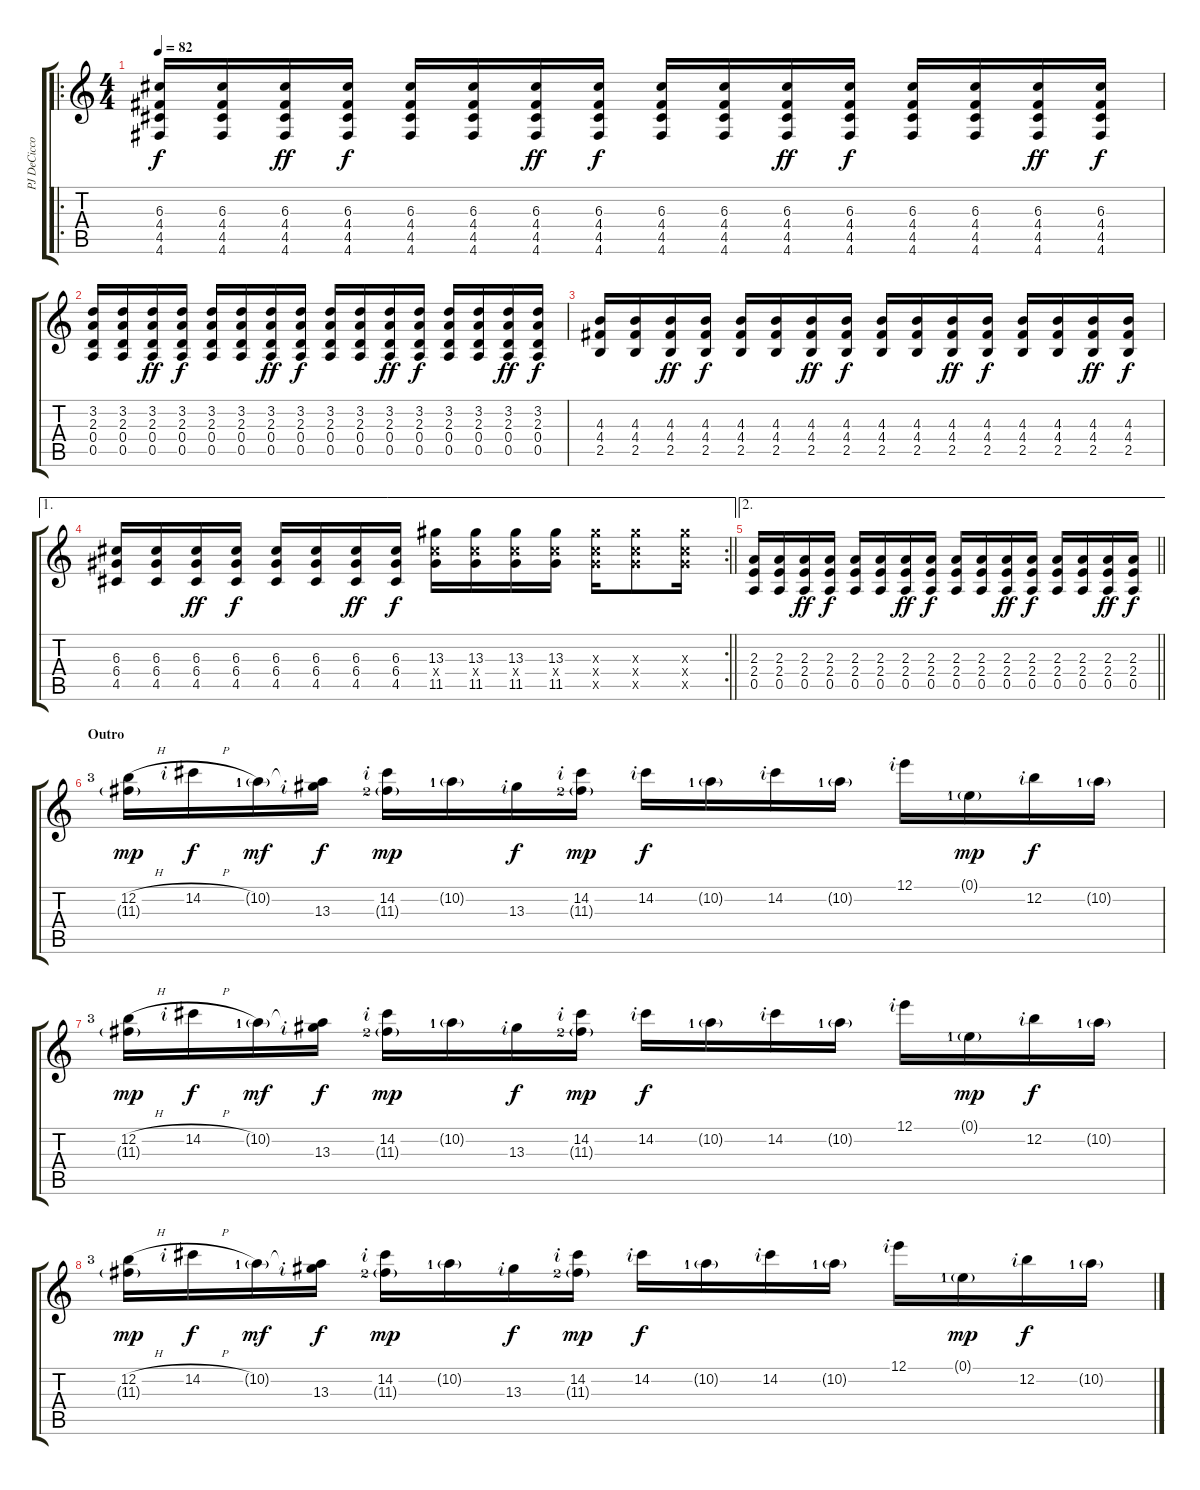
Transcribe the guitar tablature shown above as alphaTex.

\track ("PJ DeCicco" "PJ DeCicco") {instrument distortionguitar}
\staff {score tabs}
\tuning (E4 B3 G3 D3 A2 D2) {hide}
\ro
\ts (4 4)
\tempo 82
\clef g2
\ks c
(6.3 4.4 4.5 4.6).16{dy f} (6.3 4.4 4.5 4.6).16 (6.3 4.4 4.5 4.6).16{dy ff} (6.3 4.4 4.5 4.6).16{dy f} (6.3 4.4 4.5 4.6).16 (6.3 4.4 4.5 4.6).16 (6.3 4.4 4.5 4.6).16{dy ff} (6.3 4.4 4.5 4.6).16{dy f} (6.3 4.4 4.5 4.6).16 (6.3 4.4 4.5 4.6).16 (6.3 4.4 4.5 4.6).16{dy ff} (6.3 4.4 4.5 4.6).16{dy f} (6.3 4.4 4.5 4.6).16 (6.3 4.4 4.5 4.6).16 (6.3 4.4 4.5 4.6).16{dy ff} (6.3 4.4 4.5 4.6).16{dy f} |
(3.2 2.3 0.4 0.5).16 (3.2 2.3 0.4 0.5).16 (3.2 2.3 0.4 0.5).16{dy ff} (3.2 2.3 0.4 0.5).16{dy f} (3.2 2.3 0.4 0.5).16 (3.2 2.3 0.4 0.5).16 (3.2 2.3 0.4 0.5).16{dy ff} (3.2 2.3 0.4 0.5).16{dy f} (3.2 2.3 0.4 0.5).16 (3.2 2.3 0.4 0.5).16 (3.2 2.3 0.4 0.5).16{dy ff} (3.2 2.3 0.4 0.5).16{dy f} (3.2 2.3 0.4 0.5).16 (3.2 2.3 0.4 0.5).16 (3.2 2.3 0.4 0.5).16{dy ff} (3.2 2.3 0.4 0.5).16{dy f} |
(4.3 4.4 2.5).16 (4.3 4.4 2.5).16 (4.3 4.4 2.5).16{dy ff} (4.3 4.4 2.5).16{dy f} (4.3 4.4 2.5).16 (4.3 4.4 2.5).16 (4.3 4.4 2.5).16{dy ff} (4.3 4.4 2.5).16{dy f} (4.3 4.4 2.5).16 (4.3 4.4 2.5).16 (4.3 4.4 2.5).16{dy ff} (4.3 4.4 2.5).16{dy f} (4.3 4.4 2.5).16 (4.3 4.4 2.5).16 (4.3 4.4 2.5).16{dy ff} (4.3 4.4 2.5).16{dy f} |
\ae 1
\rc 2
\barLineRight lightlight
(6.3 6.4 4.5).16 (6.3 6.4 4.5).16 (6.3 6.4 4.5).16{dy ff} (6.3 6.4 4.5).16{dy f} (6.3 6.4 4.5).16 (6.3 6.4 4.5).16 (6.3 6.4 4.5).16{dy ff} (6.3 6.4 4.5).16{dy f} (13.3 11.4{x} 11.5).16 (13.3 11.4{x} 11.5).16 (13.3 11.4{x} 11.5).16 (13.3 11.4{x} 11.5).16 (13.3{x} 11.4{x} 11.5{x}).16 (13.3{x} 11.4{x} 11.5{x}).8 (13.3{x} 11.4{x} 11.5{x}).16 |
\ae 2
\barLineRight lightlight
(2.3 2.4 0.5).16 (2.3 2.4 0.5).16 (2.3 2.4 0.5).16{dy ff} (2.3 2.4 0.5).16{dy f} (2.3 2.4 0.5).16 (2.3 2.4 0.5).16 (2.3 2.4 0.5).16{dy ff} (2.3 2.4 0.5).16{dy f} (2.3 2.4 0.5).16 (2.3 2.4 0.5).16 (2.3 2.4 0.5).16{dy ff} (2.3 2.4 0.5).16{dy f} (2.3 2.4 0.5).16 (2.3 2.4 0.5).16 (2.3 2.4 0.5).16{dy ff} (2.3 2.4 0.5).16{dy f} |
\section ("" "Outro")
(12.2{h lf 4} 11.3{g}).16{dy mp} 14.2{h rf 2}.16{dy f} 10.2{g lf 2}.16{dy mf} (10.2{t} 13.3{rf 2}).16{dy f} (14.2{rf 2} 11.3{g lf 3}).16{dy mp} 10.2{g lf 2}.16 13.3{rf 2}.16{dy f} (14.2{rf 2} 11.3{g lf 3}).16{dy mp} 14.2{rf 2}.16{dy f} 10.2{g lf 2}.16 14.2{rf 2}.16 10.2{g lf 2}.16 12.1{rf 2}.16 0.1{g lf 2}.16{dy mp} 12.2{rf 2}.16{dy f} 10.2{g lf 2}.16 |
(12.2{h lf 4} 11.3{g}).16{dy mp} 14.2{h rf 2}.16{dy f} 10.2{g lf 2}.16{dy mf} (10.2{t} 13.3{rf 2}).16{dy f} (14.2{rf 2} 11.3{g lf 3}).16{dy mp} 10.2{g lf 2}.16 13.3{rf 2}.16{dy f} (14.2{rf 2} 11.3{g lf 3}).16{dy mp} 14.2{rf 2}.16{dy f} 10.2{g lf 2}.16 14.2{rf 2}.16 10.2{g lf 2}.16 12.1{rf 2}.16 0.1{g lf 2}.16{dy mp} 12.2{rf 2}.16{dy f} 10.2{g lf 2}.16 |
(12.2{h lf 4} 11.3{g}).16{dy mp} 14.2{h rf 2}.16{dy f} 10.2{g lf 2}.16{dy mf} (10.2{t} 13.3{rf 2}).16{dy f} (14.2{rf 2} 11.3{g lf 3}).16{dy mp} 10.2{g lf 2}.16 13.3{rf 2}.16{dy f} (14.2{rf 2} 11.3{g lf 3}).16{dy mp} 14.2{rf 2}.16{dy f} 10.2{g lf 2}.16 14.2{rf 2}.16 10.2{g lf 2}.16 12.1{rf 2}.16 0.1{g lf 2}.16{dy mp} 12.2{rf 2}.16{dy f} 10.2{g lf 2}.16
